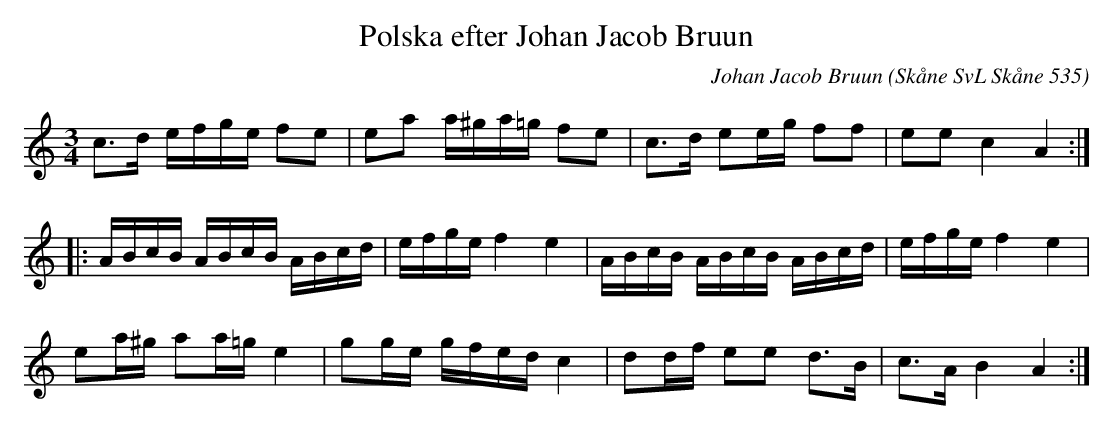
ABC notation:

X:1
T:Polska efter Johan Jacob Bruun
C:Johan Jacob Bruun
O:Skåne SvL Skåne 535
M:3/4
L:1/8
K:Am
c3/2d/ e/f/g/e/ fe |ea a/^g/a/=g/ fe |c3/2d/ ee/g/ ff |ee c2 A2 ::
A/B/c/B/ A/B/c/B/ A/B/c/d/ |e/f/g/e/ f2 e2 |A/B/c/B/ A/B/c/B/ A/B/c/d/ |e/f/g/e/ f2 e2 |
ea/^g/ aa/=g/ e2 |gg/e/ g/f/e/d/ c2 |dd/f/ ee d3/2B/ |c3/2A/ B2 A2 :|
